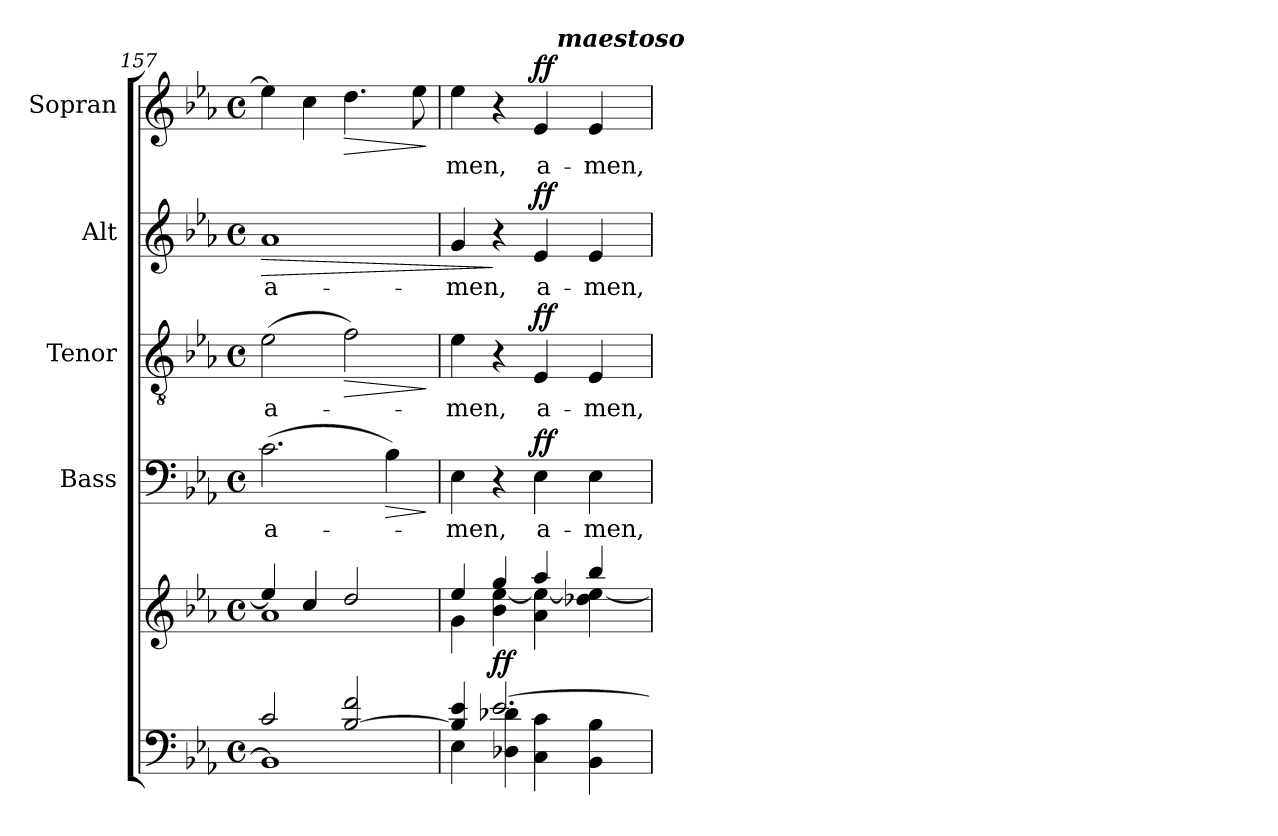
**kern	**kern	**dynam	**kern	**text	**dynam	**kern	**text	**dynam	**kern	**text	**dynam	**kern	**text	**dynam
*part5	*part5	*part5	*part4	*part4	*part4	*part3	*part3	*part3	*part2	*part2	*part2	*part1	*part1	*part1
*staff6	*staff5	*staff5/6	*staff4	*staff4	*staff4	*staff3	*staff3	*staff3	*staff2	*staff2	*staff2	*staff1	*staff1	*staff1
*	*	*	*I"Bass	*	*	*I"Tenor	*	*	*I"Alt	*	*	*I"Sopran	*	*
*	*	*	*I'B.	*	*	*I'T.	*	*	*I'A.	*	*	*I'S.	*	*
*clefF4	*clefG2	*	*clefF4	*	*	*clefGv2	*	*	*clefG2	*	*	*clefG2	*	*
*k[b-e-a-]	*k[b-e-a-]	*	*k[b-e-a-]	*	*	*k[b-e-a-]	*	*	*k[b-e-a-]	*	*	*k[b-e-a-]	*	*
*E-:	*E-:	*	*E-:	*	*	*E-:	*	*	*E-:	*	*	*E-:	*	*
*M4/4	*M4/4	*	*M4/4	*	*	*M4/4	*	*	*M4/4	*	*	*M4/4	*	*
*met(c)	*met(c)	*	*met(c)	*	*	*met(c)	*	*	*met(c)	*	*	*met(c)	*	*
=157	=157	=157	=157	=157	=157	=157	=157	=157	=157	=157	=157	=157	=157	=157
*^	*^	*	*	*	*	*	*	*	*	*	*	*	*	*
!	!	!	!	!	!	!LO:LY:b	!	!	!LO:LY:b	!	!	!LO:LY:b	!LO:HP:b	!	!	!
2c/	1BB-]	4ee-/]	1a-	.	(>2.c\	a-	.	(>2e-\	a-	.	1a-	a-	>	4ee-\]	.	.
.	.	4cc/	.	.	.	.	.	.	.	.	.	.	.	4cc\	.	.
!	!	!	!	!	!	!	!	!	!	!LO:HP:b	!	!	!	!	!	!LO:HP:b
[>2B-/ 2f/	.	2dd/	.	.	.	.	.	2f\)	.	>	.	.	.	4.dd\	.	>
!	!	!	!	!	!	!	!LO:HP:b	!	!	!	!	!	!	!	!	!
.	.	.	.	.	4B-\)	.	>	.	.	.	.	.	.	.	.	.
.	.	.	.	.	.	.	.	.	.	.	.	.	.	8ee-\	.	.
*v	*v	*	*	*	*	*	*	*	*	*	*	*	*	*	*	*
*	*v	*v	*	*	*	*	*	*	*	*	*	*	*	*	*
.	.	.	.	.	]	.	.	]	.	.	.	.	.	]
=158	=158	=158	=158	=158	=158	=158	=158	=158	=158	=158	=158	=158	=158	=158
*^	*^	*	*	*	*	*	*	*	*	*	*	*	*	*
!	!	!	!	!	!	!LO:LY:b	!	!	!LO:LY:b	!	!	!LO:LY:b	!	!	!LO:LY:b	!
*	*	*	*	*	*	*	*	*	*	*	*	*	*	*^	*	*
4B-/] 4e-/	4E-\	4ee-/	4g\	.	4E-\	-men,	.	4e-\	-men,	.	4g/	-men,	.	4ee-\	2ryy	-men,	.
!	!	!	!	!LO:DY:b	!	!	!	!	!	!	!	!	!	!	!	!	!
[>2.e-/	4D-X\ 4d-X\	4gg/	4b-\ [<4ee-\	ff	4r	.	.	4r	.	.	4r	.	]	4r	.	.	.
!	!	!	!	!	!	!LO:LY:b	!LO:DY:a	!	!LO:LY:b	!LO:DY:a	!	!LO:LY:b	!LO:DY:a	!	!	!LO:LY:b	!LO:DY:a
.	4C\ 4c\	4aa-/	4a-\ 4ee-\_	.	4E-\	a-	ff	4E-/	a-	ff	4e-/	a-	ff	4e-/	16.ryy	a-	ff
!	!	!	!	!	!	!	!	!	!	!	!	!	!	!	!LO:TX:a:Bi:t=maestoso	!	!
.	.	.	.	.	.	.	.	.	.	.	.	.	.	.	4ryy	.	.
!	!	!	!	!	!	!LO:LY:b	!	!	!LO:LY:b	!	!	!LO:LY:b	!	!	!	!LO:LY:b	!
.	4BB-\ 4B-\	4bb-/	4dd-X\ 4ee-\_	.	4E-\	-men,	.	4E-/	-men,	.	4e-/	-men,	.	4e-/	.	-men,	.
.	.	.	.	.	.	.	.	.	.	.	.	.	.	.	8ryy	.	.
.	.	.	.	.	.	.	.	.	.	.	.	.	.	.	32ryy	.	.
*v	*v	*	*	*	*	*	*	*	*	*	*	*	*	*v	*v	*	*
*	*v	*v	*	*	*	*	*	*	*	*	*	*	*	*	*
=	=	=	=	=	=	=	=	=	=	=	=	=	=	=
*-	*-	*-	*-	*-	*-	*-	*-	*-	*-	*-	*-	*-	*-	*-
